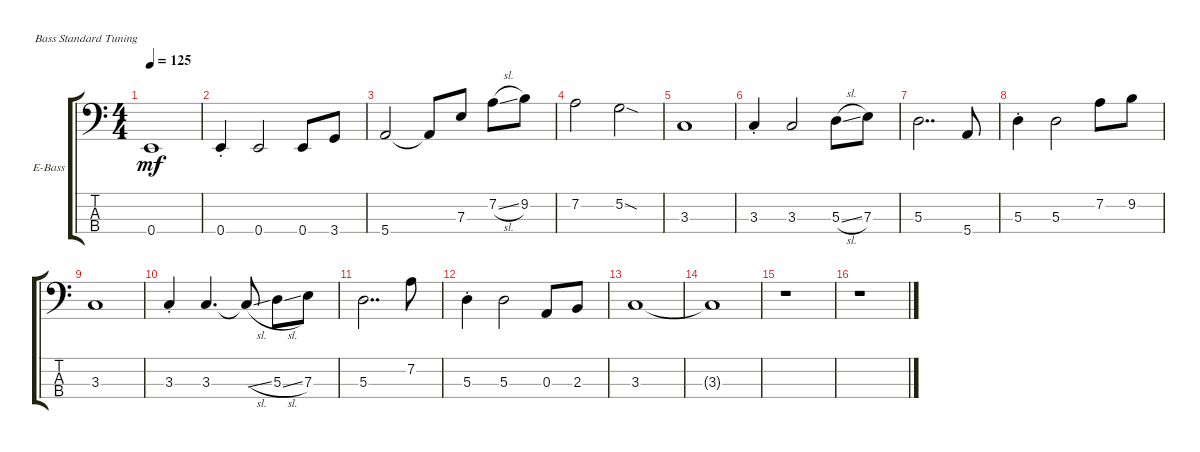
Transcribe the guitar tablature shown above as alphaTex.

\defaultSystemsLayout 4
\bracketExtendMode groupsimilarinstruments
\firstSystemTrackNameOrientation horizontal
\otherSystemsTrackNameOrientation horizontal
\track ("Electric Bass" "E-Bass") {instrument electricbassfinger}
\staff {score tabs}
\tuning (G2 D2 A1 E1)
\ts (4 4)
\tempo 125
\clef f4
\ks c
0.4.1{dy mf} |
0.4{st}.4 0.4.2 0.4.8 3.4.8 |
5.4.2 5.4{t}.8 7.3.8 7.2{sl}.8 9.2.8 |
7.2.2 5.2{sod}.2 |
3.3.1 |
3.3{st}.4 3.3.2 5.3{sl}.8 7.3.8 |
5.3.2{dd} 5.4.8 |
5.3{st}.4 5.3.2 7.2.8 9.2.8 |
3.3.1 |
3.3{st}.4 3.3.4{d} 3.3{sl t}.8 5.3{sl}.8 7.3.8 |
5.3.2{dd} 7.2.8 |
5.3{st}.4 5.3.2 0.3.8 2.3.8 |
3.3.1 |
3.3{t}.1 |
r.1 |
r.1
